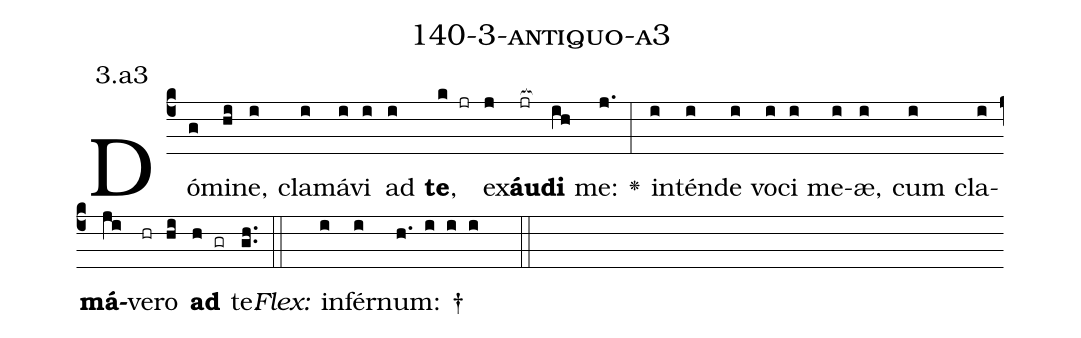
name: 140-3-antiquo-a3;
annotation: 3.a3;
%%
(c4)Dó(g)mi(hi)ne,(i) cla(i)má(i)vi(i) ad(i) <b>te</b>,(k jr) ex(j)<b>áu</b>(jr[ocb:1{])<b>di</b>(ih[ocb:0}]) me:(j.) <v>\greheightstar</v>(:) in(i)tén(i)de(i) vo(i)ci(i) me(i)æ,(i) cum(i) cla(i)<b>má</b>(ji)ve(hr)ro(hi) <b>ad</b>(h gr) te.(gh..) (::)
<i>Flex:</i>()  in(i)fér(i)num: †(h. i i i  ::)

%E(i) u(i) o(ji) u(hi) a(h) e.(gh..) (::)
